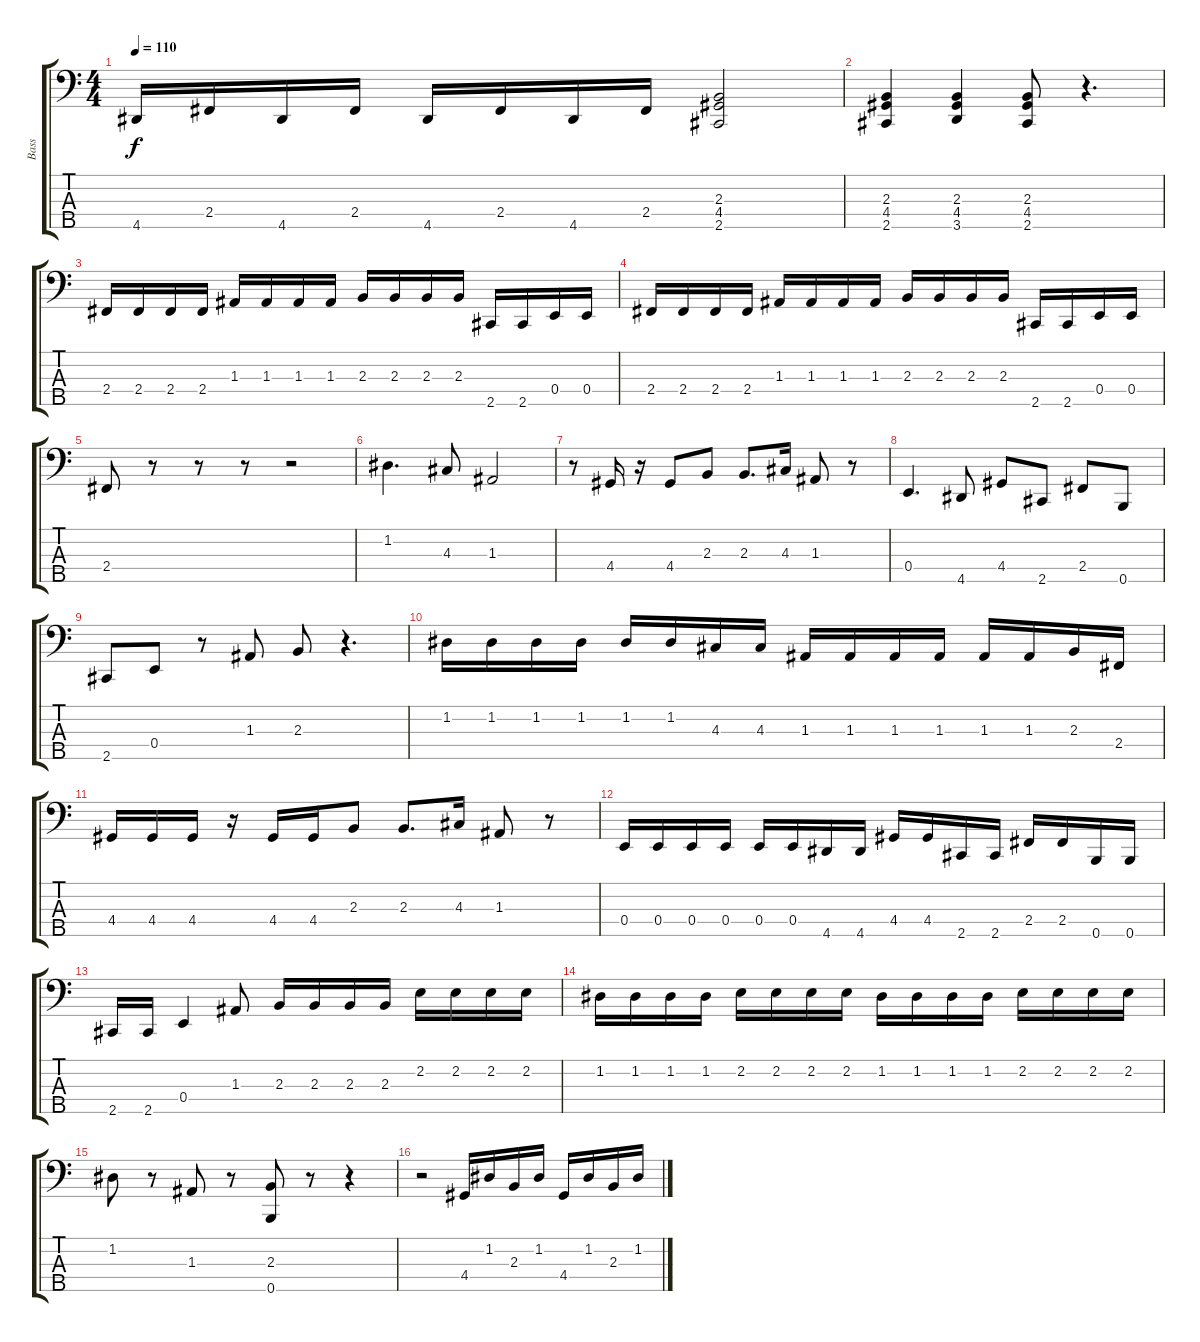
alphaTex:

\track ("Bass" "Bass") {instrument electricbasspick}
\staff {score tabs}
\tuning (G2 D2 A1 E1 B0) {hide}
\ts (4 4)
\tempo 110
\clef f4
\ks c
4.5.16{dy f} 2.4.16 4.5.16 2.4.16 4.5.16 2.4.16 4.5.16 2.4.16 (2.3 4.4 2.5).2 |
(2.3 4.4 2.5).4 (2.3 4.4 3.5).4 (2.3 4.4 2.5).8 r.4{d} |
2.4.16 2.4.16 2.4.16 2.4.16 1.3.16 1.3.16 1.3.16 1.3.16 2.3.16 2.3.16 2.3.16 2.3.16 2.5.16 2.5.16 0.4.16 0.4.16 |
2.4.16 2.4.16 2.4.16 2.4.16 1.3.16 1.3.16 1.3.16 1.3.16 2.3.16 2.3.16 2.3.16 2.3.16 2.5.16 2.5.16 0.4.16 0.4.16 |
2.4.8 r.8 r.8 r.8 r.2 |
1.2.4{d} 4.3.8 1.3.2 |
r.8 4.4.16 r.16 4.4.8 2.3.8 2.3.8{d} 4.3.16 1.3.8 r.8 |
0.4.4{d} 4.5.8 4.4.8 2.5.8 2.4.8 0.5.8 |
2.5.8 0.4.8 r.8 1.3.8 2.3.8 r.4{d} |
1.2.16 1.2.16 1.2.16 1.2.16 1.2.16 1.2.16 4.3.16 4.3.16 1.3.16 1.3.16 1.3.16 1.3.16 1.3.16 1.3.16 2.3.16 2.4.16 |
4.4.16 4.4.16 4.4.16 r.16 4.4.16 4.4.16 2.3.8 2.3.8{d} 4.3.16 1.3.8 r.8 |
0.4.16 0.4.16 0.4.16 0.4.16 0.4.16 0.4.16 4.5.16 4.5.16 4.4.16 4.4.16 2.5.16 2.5.16 2.4.16 2.4.16 0.5.16 0.5.16 |
2.5.16 2.5.16 0.4.4 1.3.8 2.3.16 2.3.16 2.3.16 2.3.16 2.2.16 2.2.16 2.2.16 2.2.16 |
1.2.16 1.2.16 1.2.16 1.2.16 2.2.16 2.2.16 2.2.16 2.2.16 1.2.16 1.2.16 1.2.16 1.2.16 2.2.16 2.2.16 2.2.16 2.2.16 |
1.2.8 r.8 1.3.8 r.8 (2.3 0.5).8 r.8 r.4 |
r.2 4.4.16 1.2.16 2.3.16 1.2.16 4.4.16 1.2.16 2.3.16 1.2.16
